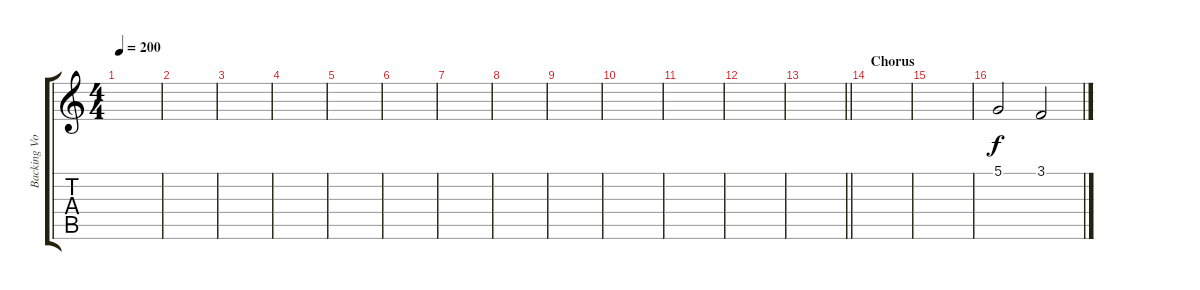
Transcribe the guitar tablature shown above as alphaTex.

\track ("Backing Voice" "Backing Vo") {instrument oboe}
\staff {score tabs}
\tuning (D4 A3 F3 C3 G2 C2) {hide}
\ts (4 4)
\tempo 200
\clef g2
\ks c
|
|
|
|
|
|
|
|
|
|
|
|
\barLineRight lightlight
|
\section ("" "Chorus")
|
|
5.1.2{volume 11} 3.1.2
